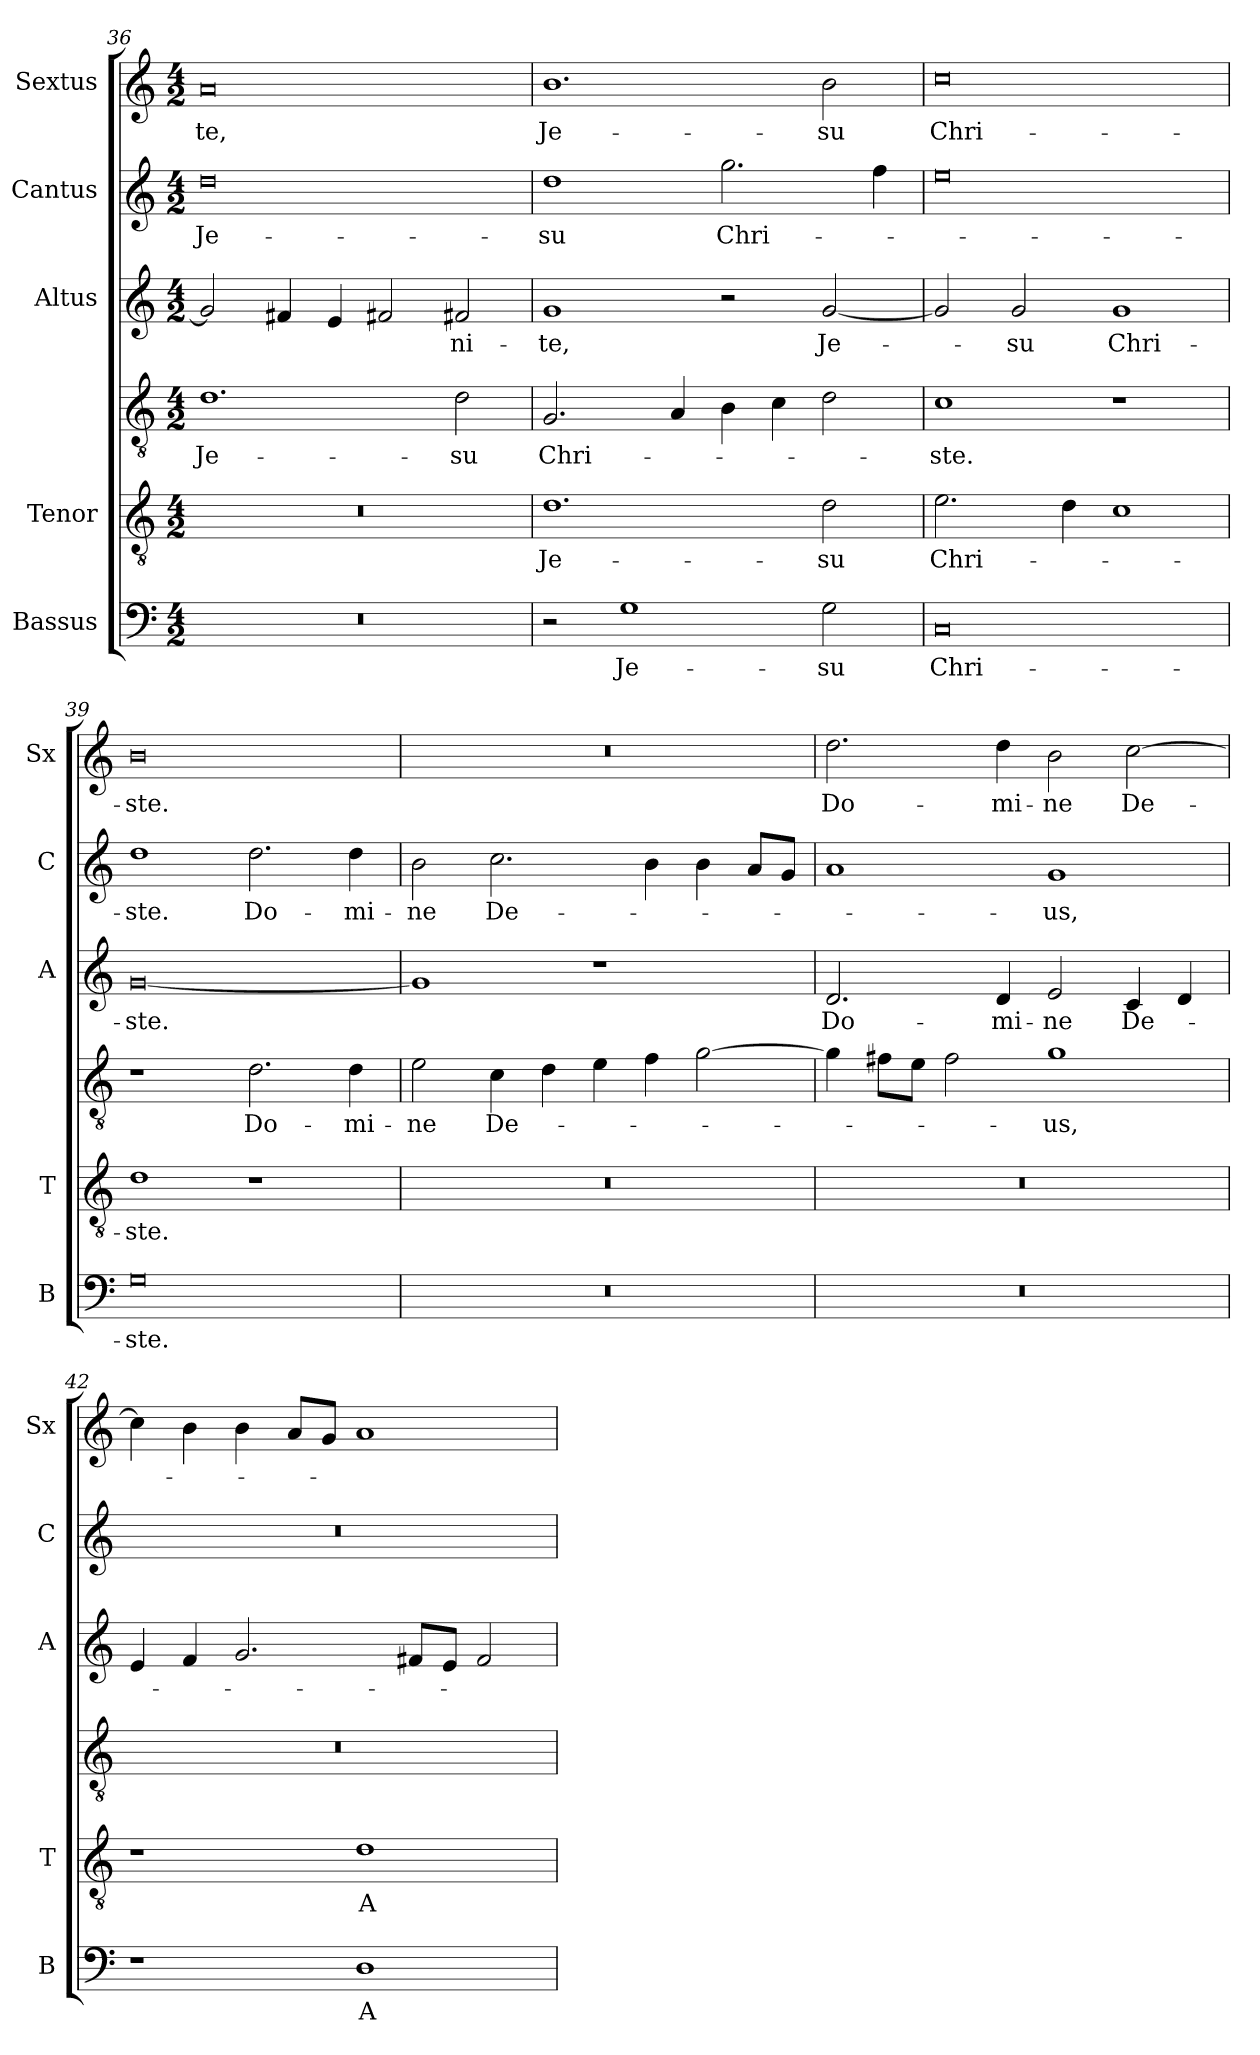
**kern	**text	**kern	**text	**kern	**text	**kern	**text	**kern	**text	**kern	**text
*part6	*part6	*part5	*part5	*part4	*part4	*part3	*part3	*part2	*part2	*part1	*part1
*staff6	*staff6	*staff5	*staff5	*staff4	*staff4	*staff3	*staff3	*staff2	*staff2	*staff1	*staff1
*I"Bassus	*	*I"Tenor	*	*	*	*I"Altus	*	*I"Cantus	*	*I"Sextus	*
*I'B	*	*I'T	*	*	*	*I'A	*	*I'C	*	*I'Sx	*
*clefF4	*	*clefGv2	*	*clefGv2	*	*clefG2	*	*clefG2	*	*clefG2	*
*	*	*ITrd7c12	*	*ITrd7c12	*	*	*	*	*	*	*
*k[]	*	*k[]	*	*k[]	*	*k[]	*	*k[]	*	*k[]	*
*C:	*	*C:	*	*C:	*	*C:	*	*C:	*	*C:	*
*M4/2	*	*M4/2	*	*M4/2	*	*M4/2	*	*M4/2	*	*M4/2	*
=36	=36	=36	=36	=36	=36	=36	=36	=36	=36	=36	=36
0r	.	0r	.	1.D\	Je-	2g/]	.	0dd\	Je-	0a/	-te,
.	.	.	.	.	.	4f#/	.	.	.	.	.
.	.	.	.	.	.	4e/	.	.	.	.	.
.	.	.	.	.	.	2f#X/	.	.	.	.	.
.	.	.	.	2D\	-su	2f#X/	-ni-	.	.	.	.
=37	=37	=37	=37	=37	=37	=37	=37	=37	=37	=37	=37
2r	.	1.D\	Je-	2.GG/	Chri-	1g/	-te,	1dd\	-su	1.b\	Je-
1G\	Je-	.	.	.	.	.	.	.	.	.	.
.	.	.	.	4AA/	.	.	.	.	.	.	.
.	.	.	.	4BB\	.	2r	.	2.gg\	Chri-	.	.
.	.	.	.	4C\	.	.	.	.	.	.	.
2G\	-su	2D\	-su	2D\	.	[2g/	Je-	.	.	2b\	-su
.	.	.	.	.	.	.	.	4ff\	.	.	.
=38	=38	=38	=38	=38	=38	=38	=38	=38	=38	=38	=38
0C/	Chri-	2.E\	Chri-	1C\	-ste.	2g/]	.	0ee\	.	0cc\	Chri-
.	.	.	.	.	.	2g/	-su	.	.	.	.
.	.	4D\	.	.	.	.	.	.	.	.	.
.	.	1C\	.	1r	.	1g/	Chri-	.	.	.	.
=39	=39	=39	=39	=39	=39	=39	=39	=39	=39	=39	=39
0G\	-ste.	1D\	-ste.	1r	.	[0g/	-ste.	1dd\	-ste.	0b\	-ste.
.	.	1r	.	2.D\	Do-	.	.	2.dd\	Do-	.	.
.	.	.	.	4D\	-mi-	.	.	4dd\	-mi-	.	.
=40	=40	=40	=40	=40	=40	=40	=40	=40	=40	=40	=40
0r	.	0r	.	2E\	-ne	1g/]	.	2b\	-ne	0r	.
.	.	.	.	4C\	De-	.	.	2.cc\	De-	.	.
.	.	.	.	4D\	.	.	.	.	.	.	.
.	.	.	.	4E\	.	1r	.	.	.	.	.
.	.	.	.	4F\	.	.	.	4b\	.	.	.
.	.	.	.	[2G\	.	.	.	4b\	.	.	.
.	.	.	.	.	.	.	.	8a/L	.	.	.
.	.	.	.	.	.	.	.	8g/J	.	.	.
=41	=41	=41	=41	=41	=41	=41	=41	=41	=41	=41	=41
0r	.	0r	.	4G\]	.	2.d/	Do-	1a/	.	2.dd\	Do-
.	.	.	.	8F#\L	.	.	.	.	.	.	.
.	.	.	.	8E\J	.	.	.	.	.	.	.
.	.	.	.	2F#\	.	.	.	.	.	.	.
.	.	.	.	.	.	4d/	-mi-	.	.	4dd\	-mi-
.	.	.	.	1G\	-us,	2e/	-ne	1g/	-us,	2b\	-ne
.	.	.	.	.	.	4c/	De-	.	.	[2cc\	De-
.	.	.	.	.	.	4d/	.	.	.	.	.
=42	=42	=42	=42	=42	=42	=42	=42	=42	=42	=42	=42
1r	.	1r	.	0r	.	4e/	.	0r	.	4cc\]	.
.	.	.	.	.	.	4f/	.	.	.	4b\	.
.	.	.	.	.	.	2.g/	.	.	.	4b\	.
.	.	.	.	.	.	.	.	.	.	8a/L	.
.	.	.	.	.	.	.	.	.	.	8g/J	.
1D\	A-	1D\	A-	.	.	.	.	.	.	1a/	.
.	.	.	.	.	.	8f#/L	.	.	.	.	.
.	.	.	.	.	.	8e/J	.	.	.	.	.
.	.	.	.	.	.	2f#/	.	.	.	.	.
=	=	=	=	=	=	=	=	=	=	=	=
*-	*-	*-	*-	*-	*-	*-	*-	*-	*-	*-	*-
